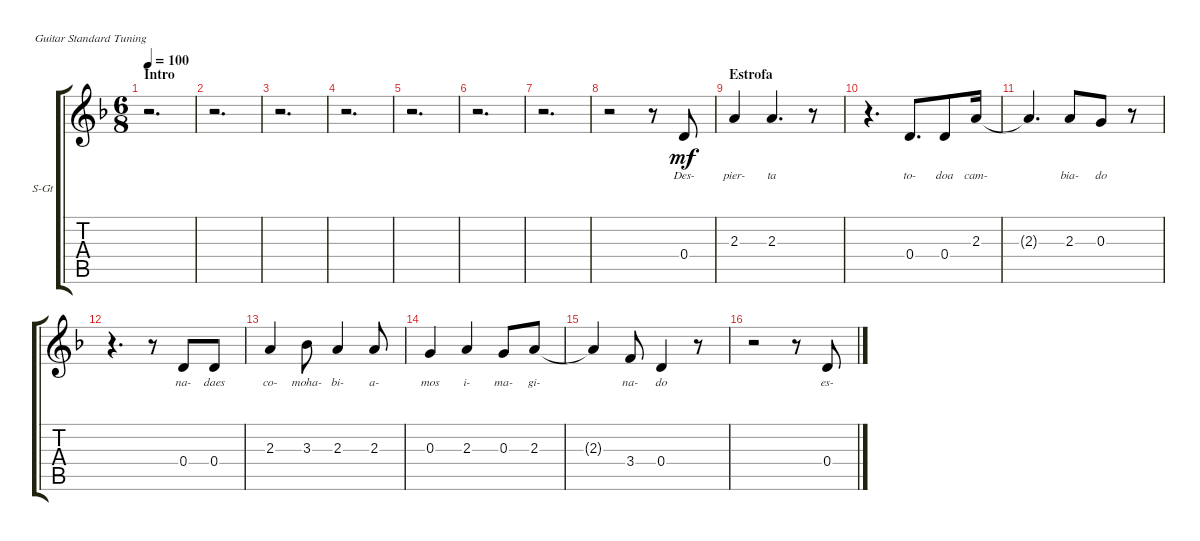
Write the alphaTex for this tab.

\defaultSystemsLayout 4
\bracketExtendMode groupsimilarinstruments
\firstSystemTrackNameOrientation horizontal
\otherSystemsTrackNameOrientation horizontal
\track ("Voz" "S-Gt") {instrument bassoon}
\staff {score tabs}
\tuning (E4 B3 G3 D3 A2 E2)
\displaytranspose 12
\ts (6 8)
\section ("" "Intro")
\tempo 100
\clef g2
\ks dminor
r.2{d dy mf instrument bassoon} |
r.2{d} |
r.2{d} |
r.2{d} |
r.2{d} |
r.2{d} |
r.2{d} |
r.2 r.8 0.4.8{lyrics (0 "Des-") lyrics (1 "") lyrics (2 "") lyrics (3 "") lyrics (4 "")} |
\section ("" "Estrofa")
2.3.4{lyrics (0 "pier-") lyrics (1 "") lyrics (2 "") lyrics (3 "") lyrics (4 "")} 2.3.4{d lyrics (0 "ta") lyrics (1 "") lyrics (2 "") lyrics (3 "") lyrics (4 "")} r.8 |
r.4{d} 0.4.8{d lyrics (0 "to-") lyrics (1 "") lyrics (2 "") lyrics (3 "") lyrics (4 "")} 0.4.8{lyrics (0 "doa") lyrics (1 "") lyrics (2 "") lyrics (3 "") lyrics (4 "")} 2.3.16{lyrics (0 "cam-") lyrics (1 "") lyrics (2 "") lyrics (3 "") lyrics (4 "")} |
2.3{t}.4{d lyrics (0 "") lyrics (1 "") lyrics (2 "") lyrics (3 "") lyrics (4 "")} 2.3.8{lyrics (0 "bia-") lyrics (1 "") lyrics (2 "") lyrics (3 "") lyrics (4 "")} 0.3.8{lyrics (0 "do") lyrics (1 "") lyrics (2 "") lyrics (3 "") lyrics (4 "")} r.8 |
r.4{d} r.8 0.4.8{lyrics (0 "na-") lyrics (1 "") lyrics (2 "") lyrics (3 "") lyrics (4 "")} 0.4.8{lyrics (0 "daes") lyrics (1 "") lyrics (2 "") lyrics (3 "") lyrics (4 "")} |
2.3.4{lyrics (0 "co-") lyrics (1 "") lyrics (2 "") lyrics (3 "") lyrics (4 "")} 3.3.8{lyrics (0 "moha-") lyrics (1 "") lyrics (2 "") lyrics (3 "") lyrics (4 "")} 2.3.4{lyrics (0 "bi-") lyrics (1 "") lyrics (2 "") lyrics (3 "") lyrics (4 "")} 2.3.8{lyrics (0 "a-") lyrics (1 "") lyrics (2 "") lyrics (3 "") lyrics (4 "")} |
0.3.4{lyrics (0 "mos") lyrics (1 "") lyrics (2 "") lyrics (3 "") lyrics (4 "")} 2.3.4{lyrics (0 "i-") lyrics (1 "") lyrics (2 "") lyrics (3 "") lyrics (4 "")} 0.3.8{lyrics (0 "ma-") lyrics (1 "") lyrics (2 "") lyrics (3 "") lyrics (4 "")} 2.3.8{lyrics (0 "gi-") lyrics (1 "") lyrics (2 "") lyrics (3 "") lyrics (4 "")} |
2.3{t}.4{lyrics (0 "") lyrics (1 "") lyrics (2 "") lyrics (3 "") lyrics (4 "")} 3.4.8{lyrics (0 "na-") lyrics (1 "") lyrics (2 "") lyrics (3 "") lyrics (4 "")} 0.4.4{lyrics (0 "do") lyrics (1 "") lyrics (2 "") lyrics (3 "") lyrics (4 "")} r.8 |
r.2 r.8 0.4.8{lyrics (0 "es-") lyrics (1 "") lyrics (2 "") lyrics (3 "") lyrics (4 "")}
